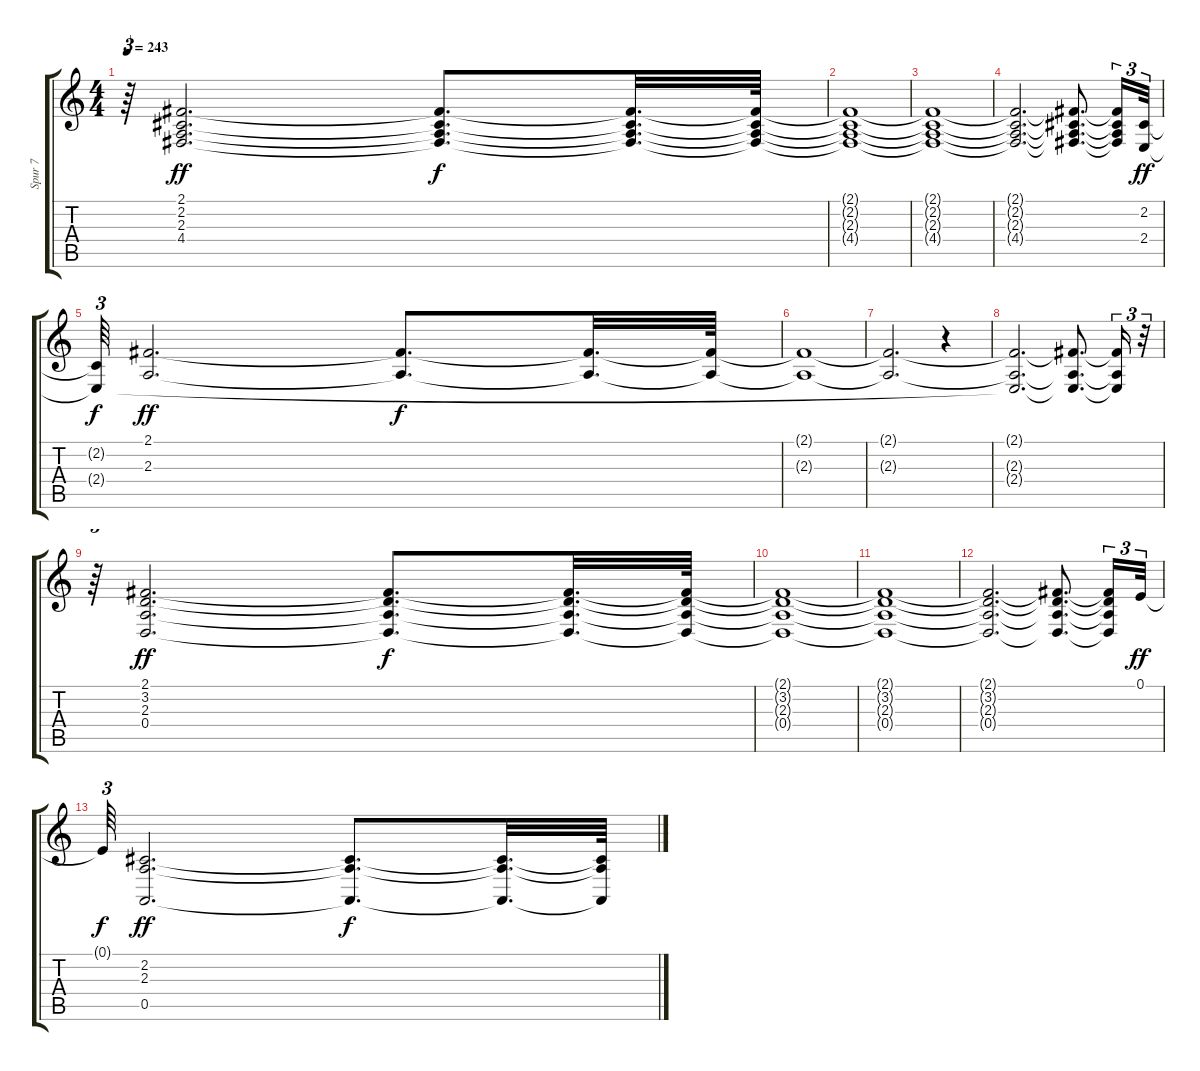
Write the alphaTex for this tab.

\track ("Spur 7" "Spur 7") {instrument electricpiano1}
\staff {score tabs}
\tuning (E4 B3 G3 D3 A2 E2) {hide}
\ts (4 4)
\tempo 243
\clef g2
\ks c
r.64{tu (3 2) dy f} (2.1 2.2 2.3 4.4).2{d dy ff balance 4} (2.1{t} 2.2{t} 2.3{t} 4.4{t}).8{d dy f} (2.1{t} 2.2{t} 2.3{t} 4.4{t}).32{d} (2.1{t} 2.2{t} 2.3{t} 4.4{t}).64 |
(2.1{t} 2.2{t} 2.3{t} 4.4{t}).1 |
(2.1{t} 2.2{t} 2.3{t} 4.4{t}).1 |
(2.1{t} 2.2{t} 2.3{t} 4.4{t}).2{d} (2.1{t} 2.2{t} 2.3{t} 4.4{t}).8{d} (2.1{t} 2.2{t} 2.3{t} 4.4{t}).16{tu (3 2)} (2.2 2.4).32{tu (3 2) dy ff balance 4} |
(2.2{t} 2.4{t}).64{tu (3 2) dy f} (2.1 2.3).2{d dy ff} (2.1{t} 2.3{t}).8{d dy f} (2.1{t} 2.3{t}).32{d} (2.1{t} 2.3{t}).64 |
(2.1{t} 2.3{t}).1 |
(2.1{t} 2.3{t}).2{d} r.4 |
(2.1{t} 2.3{t} 2.4{t}).2{d} (2.1{t} 2.3{t} 2.4{t}).8{d} (2.1{t} 2.3{t} 2.4{t}).16{tu (3 2)} r.32{tu (3 2)} |
r.64{tu (3 2)} (2.1 3.2 2.3 0.4).2{d dy ff balance 4} (2.1{t} 3.2{t} 2.3{t} 0.4{t}).8{d dy f} (2.1{t} 3.2{t} 2.3{t} 0.4{t}).32{d} (2.1{t} 3.2{t} 2.3{t} 0.4{t}).64 |
(2.1{t} 3.2{t} 2.3{t} 0.4{t}).1 |
(2.1{t} 3.2{t} 2.3{t} 0.4{t}).1 |
(2.1{t} 3.2{t} 2.3{t} 0.4{t}).2{d} (2.1{t} 3.2{t} 2.3{t} 0.4{t}).8{d} (2.1{t} 3.2{t} 2.3{t} 0.4{t}).16{tu (3 2)} 0.1.32{tu (3 2) dy ff balance 4} |
0.1{t}.64{tu (3 2) dy f} (2.2 2.3 0.5).2{d dy ff} (2.2{t} 2.3{t} 0.5{t}).8{d dy f} (2.2{t} 2.3{t} 0.5{t}).32{d} (2.2{t} 2.3{t} 0.5{t}).64
